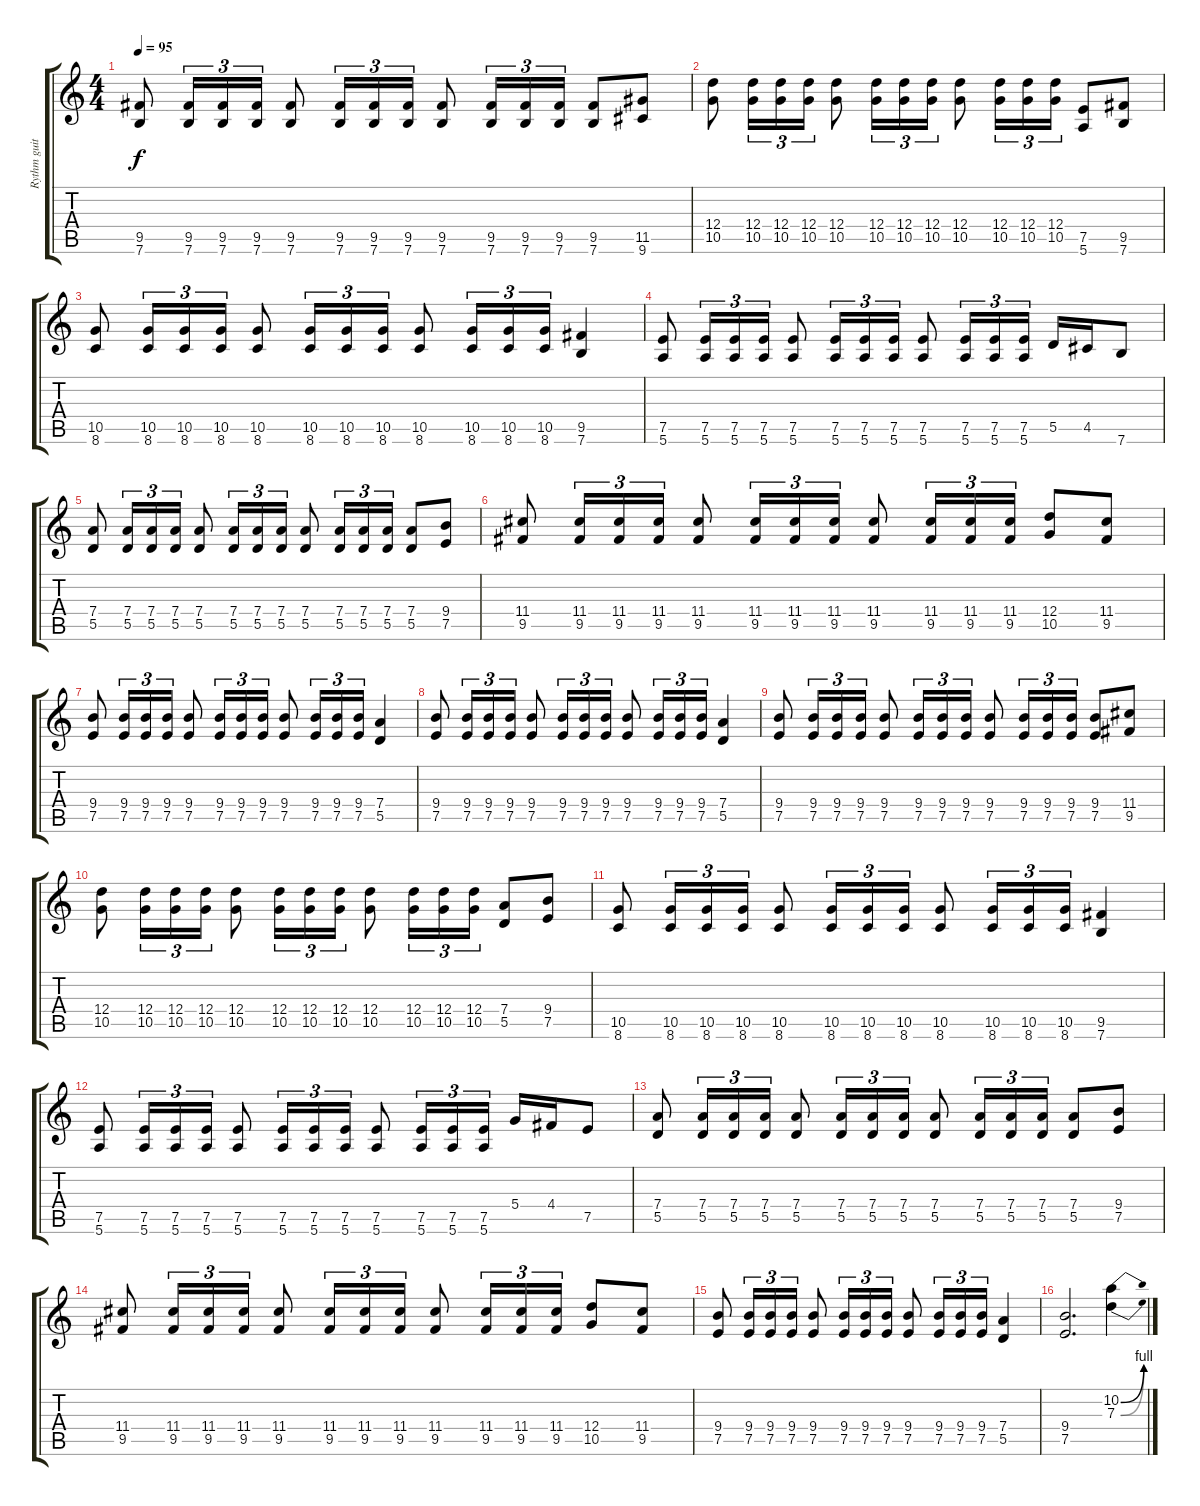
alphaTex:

\track ("Rythm guitar" "Rythm guit") {instrument distortionguitar}
\staff {score tabs}
\tuning (E4 B3 G3 D3 A2 E2) {hide}
\ts (4 4)
\tempo 95
\clef g2
\ks c
(9.5 7.6).8{dy f} (9.5 7.6).16{tu (3 2)} (9.5 7.6).16{tu (3 2)} (9.5 7.6).16{tu (3 2)} (9.5 7.6).8 (9.5 7.6).16{tu (3 2)} (9.5 7.6).16{tu (3 2)} (9.5 7.6).16{tu (3 2)} (9.5 7.6).8 (9.5 7.6).16{tu (3 2)} (9.5 7.6).16{tu (3 2)} (9.5 7.6).16{tu (3 2)} (9.5 7.6).8 (11.5 9.6).8 |
(12.4 10.5).8 (12.4 10.5).16{tu (3 2)} (12.4 10.5).16{tu (3 2)} (12.4 10.5).16{tu (3 2)} (12.4 10.5).8 (12.4 10.5).16{tu (3 2)} (12.4 10.5).16{tu (3 2)} (12.4 10.5).16{tu (3 2)} (12.4 10.5).8 (12.4 10.5).16{tu (3 2)} (12.4 10.5).16{tu (3 2)} (12.4 10.5).16{tu (3 2)} (7.5 5.6).8 (9.5 7.6).8 |
(10.5 8.6).8 (10.5 8.6).16{tu (3 2)} (10.5 8.6).16{tu (3 2)} (10.5 8.6).16{tu (3 2)} (10.5 8.6).8 (10.5 8.6).16{tu (3 2)} (10.5 8.6).16{tu (3 2)} (10.5 8.6).16{tu (3 2)} (10.5 8.6).8 (10.5 8.6).16{tu (3 2)} (10.5 8.6).16{tu (3 2)} (10.5 8.6).16{tu (3 2)} (9.5 7.6).4 |
(7.5 5.6).8 (7.5 5.6).16{tu (3 2)} (7.5 5.6).16{tu (3 2)} (7.5 5.6).16{tu (3 2)} (7.5 5.6).8 (7.5 5.6).16{tu (3 2)} (7.5 5.6).16{tu (3 2)} (7.5 5.6).16{tu (3 2)} (7.5 5.6).8 (7.5 5.6).16{tu (3 2)} (7.5 5.6).16{tu (3 2)} (7.5 5.6).16{tu (3 2)} 5.5.16 4.5.16 7.6.8 |
(7.4 5.5).8 (7.4 5.5).16{tu (3 2)} (7.4 5.5).16{tu (3 2)} (7.4 5.5).16{tu (3 2)} (7.4 5.5).8 (7.4 5.5).16{tu (3 2)} (7.4 5.5).16{tu (3 2)} (7.4 5.5).16{tu (3 2)} (7.4 5.5).8 (7.4 5.5).16{tu (3 2)} (7.4 5.5).16{tu (3 2)} (7.4 5.5).16{tu (3 2)} (7.4 5.5).8 (9.4 7.5).8 |
(11.4 9.5).8 (11.4 9.5).16{tu (3 2)} (11.4 9.5).16{tu (3 2)} (11.4 9.5).16{tu (3 2)} (11.4 9.5).8 (11.4 9.5).16{tu (3 2)} (11.4 9.5).16{tu (3 2)} (11.4 9.5).16{tu (3 2)} (11.4 9.5).8 (11.4 9.5).16{tu (3 2)} (11.4 9.5).16{tu (3 2)} (11.4 9.5).16{tu (3 2)} (12.4 10.5).8 (11.4 9.5).8 |
(9.4 7.5).8 (9.4 7.5).16{tu (3 2)} (9.4 7.5).16{tu (3 2)} (9.4 7.5).16{tu (3 2)} (9.4 7.5).8 (9.4 7.5).16{tu (3 2)} (9.4 7.5).16{tu (3 2)} (9.4 7.5).16{tu (3 2)} (9.4 7.5).8 (9.4 7.5).16{tu (3 2)} (9.4 7.5).16{tu (3 2)} (9.4 7.5).16{tu (3 2)} (7.4 5.5).4 |
(9.4 7.5).8 (9.4 7.5).16{tu (3 2)} (9.4 7.5).16{tu (3 2)} (9.4 7.5).16{tu (3 2)} (9.4 7.5).8 (9.4 7.5).16{tu (3 2)} (9.4 7.5).16{tu (3 2)} (9.4 7.5).16{tu (3 2)} (9.4 7.5).8 (9.4 7.5).16{tu (3 2)} (9.4 7.5).16{tu (3 2)} (9.4 7.5).16{tu (3 2)} (7.4 5.5).4 |
(9.4 7.5).8 (9.4 7.5).16{tu (3 2)} (9.4 7.5).16{tu (3 2)} (9.4 7.5).16{tu (3 2)} (9.4 7.5).8 (9.4 7.5).16{tu (3 2)} (9.4 7.5).16{tu (3 2)} (9.4 7.5).16{tu (3 2)} (9.4 7.5).8 (9.4 7.5).16{tu (3 2)} (9.4 7.5).16{tu (3 2)} (9.4 7.5).16{tu (3 2)} (9.4 7.5).8 (11.4 9.5).8 |
(12.4 10.5).8 (12.4 10.5).16{tu (3 2)} (12.4 10.5).16{tu (3 2)} (12.4 10.5).16{tu (3 2)} (12.4 10.5).8 (12.4 10.5).16{tu (3 2)} (12.4 10.5).16{tu (3 2)} (12.4 10.5).16{tu (3 2)} (12.4 10.5).8 (12.4 10.5).16{tu (3 2)} (12.4 10.5).16{tu (3 2)} (12.4 10.5).16{tu (3 2)} (7.4 5.5).8 (9.4 7.5).8 |
(10.5 8.6).8 (10.5 8.6).16{tu (3 2)} (10.5 8.6).16{tu (3 2)} (10.5 8.6).16{tu (3 2)} (10.5 8.6).8 (10.5 8.6).16{tu (3 2)} (10.5 8.6).16{tu (3 2)} (10.5 8.6).16{tu (3 2)} (10.5 8.6).8 (10.5 8.6).16{tu (3 2)} (10.5 8.6).16{tu (3 2)} (10.5 8.6).16{tu (3 2)} (9.5 7.6).4 |
(7.5 5.6).8 (7.5 5.6).16{tu (3 2)} (7.5 5.6).16{tu (3 2)} (7.5 5.6).16{tu (3 2)} (7.5 5.6).8 (7.5 5.6).16{tu (3 2)} (7.5 5.6).16{tu (3 2)} (7.5 5.6).16{tu (3 2)} (7.5 5.6).8 (7.5 5.6).16{tu (3 2)} (7.5 5.6).16{tu (3 2)} (7.5 5.6).16{tu (3 2)} 5.4.16 4.4.16 7.5.8 |
(7.4 5.5).8 (7.4 5.5).16{tu (3 2)} (7.4 5.5).16{tu (3 2)} (7.4 5.5).16{tu (3 2)} (7.4 5.5).8 (7.4 5.5).16{tu (3 2)} (7.4 5.5).16{tu (3 2)} (7.4 5.5).16{tu (3 2)} (7.4 5.5).8 (7.4 5.5).16{tu (3 2)} (7.4 5.5).16{tu (3 2)} (7.4 5.5).16{tu (3 2)} (7.4 5.5).8 (9.4 7.5).8 |
(11.4 9.5).8 (11.4 9.5).16{tu (3 2)} (11.4 9.5).16{tu (3 2)} (11.4 9.5).16{tu (3 2)} (11.4 9.5).8 (11.4 9.5).16{tu (3 2)} (11.4 9.5).16{tu (3 2)} (11.4 9.5).16{tu (3 2)} (11.4 9.5).8 (11.4 9.5).16{tu (3 2)} (11.4 9.5).16{tu (3 2)} (11.4 9.5).16{tu (3 2)} (12.4 10.5).8 (11.4 9.5).8 |
(9.4 7.5).8 (9.4 7.5).16{tu (3 2)} (9.4 7.5).16{tu (3 2)} (9.4 7.5).16{tu (3 2)} (9.4 7.5).8 (9.4 7.5).16{tu (3 2)} (9.4 7.5).16{tu (3 2)} (9.4 7.5).16{tu (3 2)} (9.4 7.5).8 (9.4 7.5).16{tu (3 2)} (9.4 7.5).16{tu (3 2)} (9.4 7.5).16{tu (3 2)} (7.4 5.5).4 |
(9.4 7.5).2{d} (10.2{be (bend 0 0 60 4)} 7.3{be (bend 0 0 60 4)}).4
